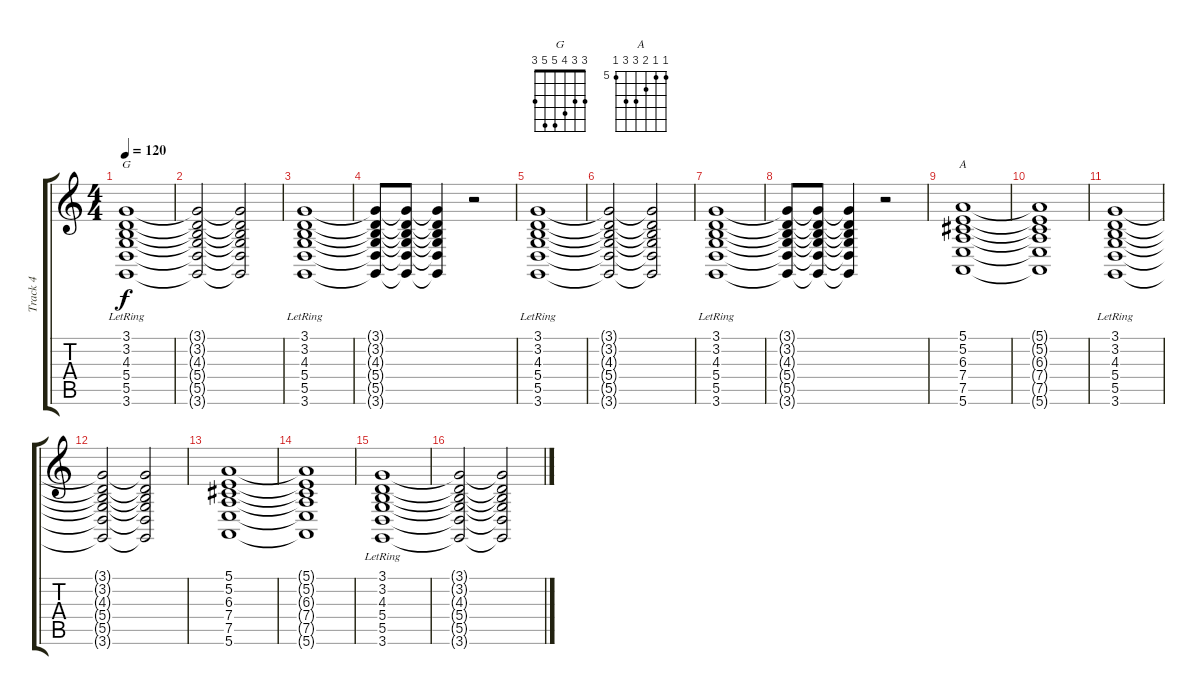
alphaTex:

\track ("Track 4" "Track 4") {instrument acousticgrandpiano}
\staff {score tabs}
\tuning (E4 B3 G3 D3 A2 E2) {hide}
\chord ("G" 3 3 4 5 5 3)
\chord ("A" 5 5 6 7 7 5) {firstfret 5}
\ts (4 4)
\tempo 120
\clef g2
\ks c
(3.1 3.2 4.3{lr} 5.4{lr} 5.5 3.6).1{ch "G" dy f instrument acousticgrandpiano} |
(3.1{t} 3.2{t} 4.3{t} 5.4{t} 5.5{t} 3.6{t}).2 (3.1{t} 3.2{t} 4.3{t} 5.4{t} 5.5{t} 3.6{t}).2 |
(3.1 3.2{lr} 4.3{lr} 5.4{lr} 5.5 3.6).1 |
(3.1{t} 3.2{t} 4.3{t} 5.4{t} 5.5{t} 3.6{t}).8 (3.1{t} 3.2{t} 4.3{t} 5.4{t} 5.5{t} 3.6{t}).8 (3.1{t} 3.2{t} 4.3{t} 5.4{t} 5.5{t} 3.6{t}).4 r.2 |
(3.1 3.2 4.3{lr} 5.4{lr} 5.5 3.6).1 |
(3.1{t} 3.2{t} 4.3{t} 5.4{t} 5.5{t} 3.6{t}).2 (3.1{t} 3.2{t} 4.3{t} 5.4{t} 5.5{t} 3.6{t}).2 |
(3.1 3.2{lr} 4.3{lr} 5.4{lr} 5.5 3.6).1 |
(3.1{t} 3.2{t} 4.3{t} 5.4{t} 5.5{t} 3.6{t}).8 (3.1{t} 3.2{t} 4.3{t} 5.4{t} 5.5{t} 3.6{t}).8 (3.1{t} 3.2{t} 4.3{t} 5.4{t} 5.5{t} 3.6{t}).4 r.2 |
(5.1 5.2 6.3 7.4 7.5 5.6).1{ch "A"} |
(5.1{t} 5.2{t} 6.3{t} 7.4{t} 7.5{t} 5.6{t}).1 |
(3.1 3.2 4.3{lr} 5.4{lr} 5.5 3.6).1 |
(3.1{t} 3.2{t} 4.3{t} 5.4{t} 5.5{t} 3.6{t}).2 (3.1{t} 3.2{t} 4.3{t} 5.4{t} 5.5{t} 3.6{t}).2 |
(5.1 5.2 6.3 7.4 7.5 5.6).1 |
(5.1{t} 5.2{t} 6.3{t} 7.4{t} 7.5{t} 5.6{t}).1 |
(3.1 3.2 4.3{lr} 5.4{lr} 5.5 3.6).1 |
(3.1{t} 3.2{t} 4.3{t} 5.4{t} 5.5{t} 3.6{t}).2 (3.1{t} 3.2{t} 4.3{t} 5.4{t} 5.5{t} 3.6{t}).2
